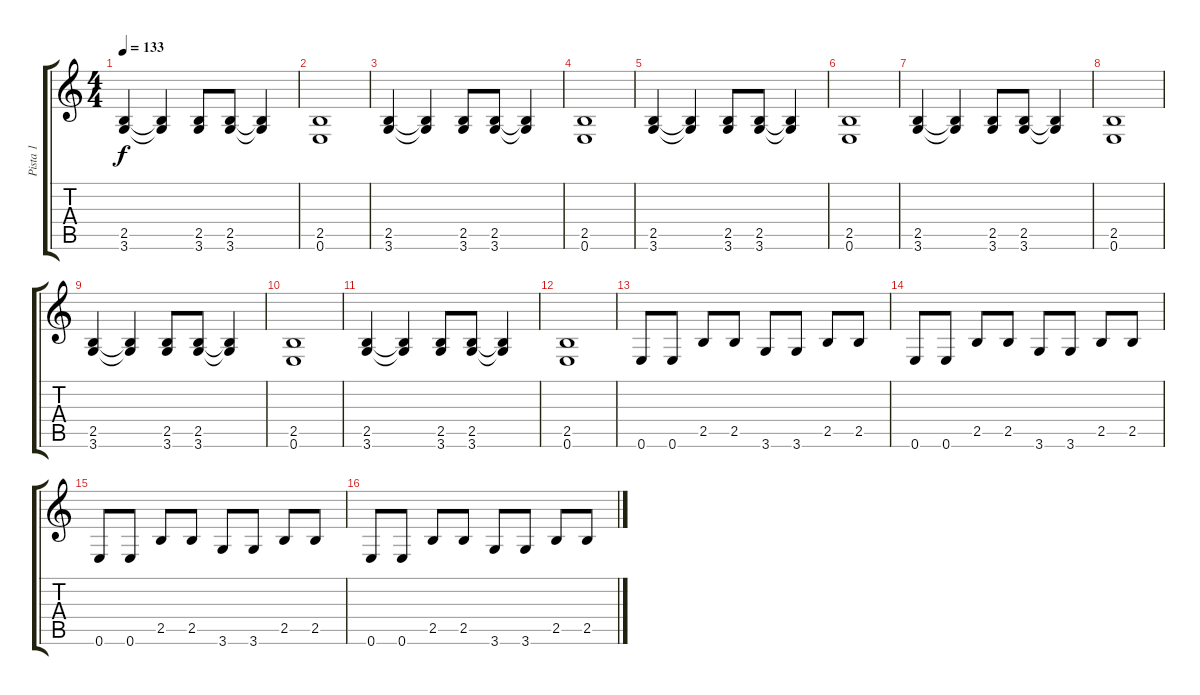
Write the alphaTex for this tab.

\track ("Pista 1" "Pista 1") {instrument distortionguitar}
\staff {score tabs}
\tuning (E4 B3 G3 D3 A2 E2) {hide}
\ts (4 4)
\tempo 133
\clef g2
\ks c
(2.5 3.6).4{dy f} (2.5{t} 3.6{t}).4 (2.5 3.6).8 (2.5 3.6).8 (2.5{t} 3.6{t}).4 |
(2.5 0.6).1 |
(2.5 3.6).4 (2.5{t} 3.6{t}).4 (2.5 3.6).8 (2.5 3.6).8 (2.5{t} 3.6{t}).4 |
(2.5 0.6).1 |
(2.5 3.6).4 (2.5{t} 3.6{t}).4 (2.5 3.6).8 (2.5 3.6).8 (2.5{t} 3.6{t}).4 |
(2.5 0.6).1 |
(2.5 3.6).4 (2.5{t} 3.6{t}).4 (2.5 3.6).8 (2.5 3.6).8 (2.5{t} 3.6{t}).4 |
(2.5 0.6).1 |
(2.5 3.6).4 (2.5{t} 3.6{t}).4 (2.5 3.6).8 (2.5 3.6).8 (2.5{t} 3.6{t}).4 |
(2.5 0.6).1 |
(2.5 3.6).4 (2.5{t} 3.6{t}).4 (2.5 3.6).8 (2.5 3.6).8 (2.5{t} 3.6{t}).4 |
(2.5 0.6).1 |
0.6.8 0.6.8 2.5.8 2.5.8 3.6.8 3.6.8 2.5.8 2.5.8 |
0.6.8 0.6.8 2.5.8 2.5.8 3.6.8 3.6.8 2.5.8 2.5.8 |
0.6.8 0.6.8 2.5.8 2.5.8 3.6.8 3.6.8 2.5.8 2.5.8 |
0.6.8 0.6.8 2.5.8 2.5.8 3.6.8 3.6.8 2.5.8 2.5.8
